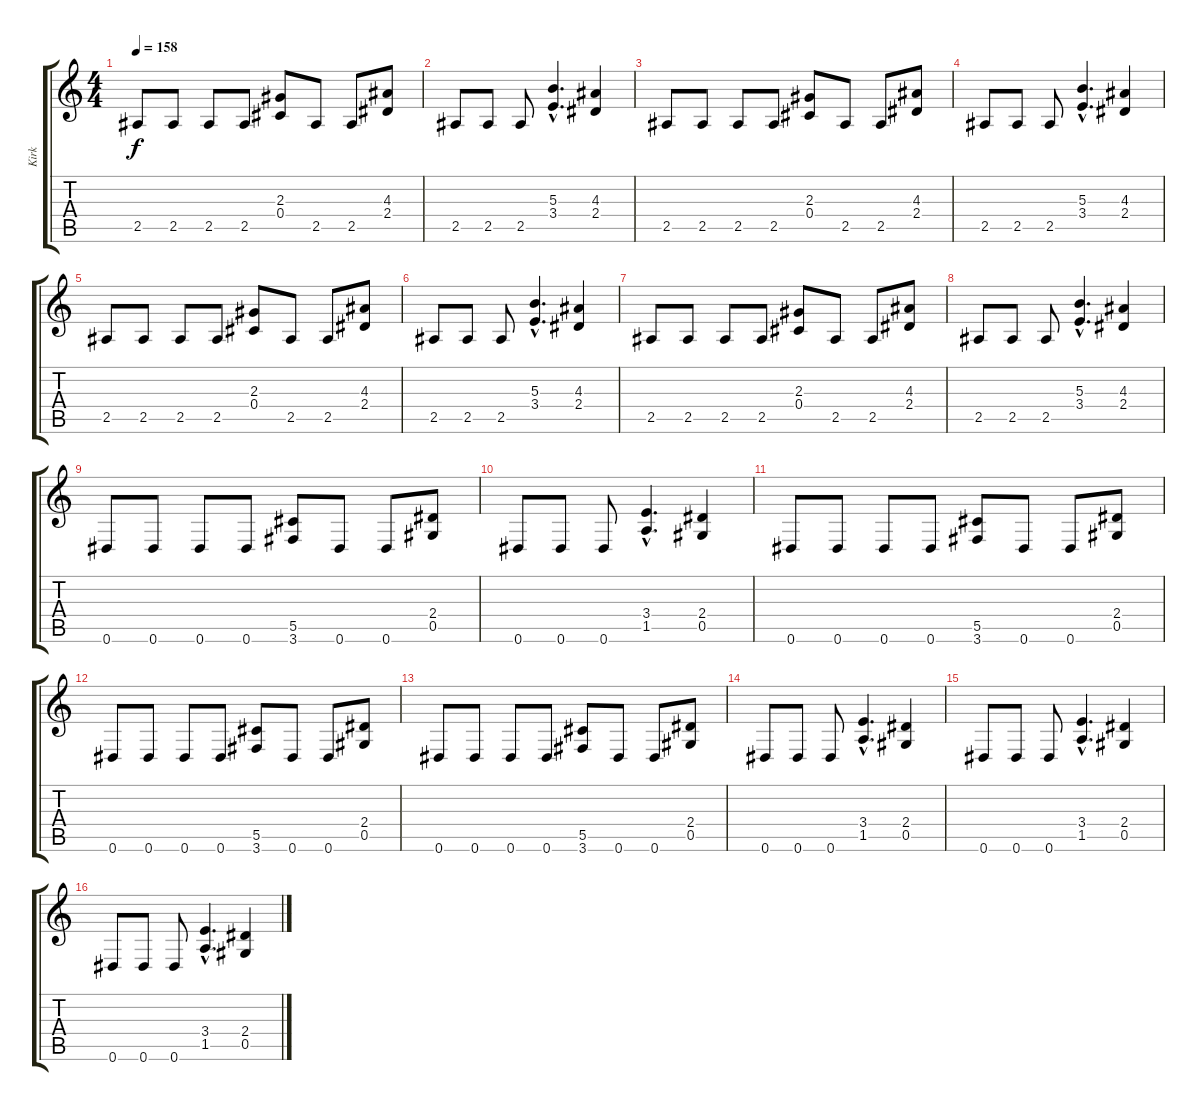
\track ("Kirk" "Kirk") {instrument distortionguitar}
\staff {score tabs}
\tuning (Eb4 Bb3 Gb3 Db3 Ab2 Eb2) {hide}
\ts (4 4)
\tempo 158
\clef g2
\ks c
2.5.8{dy f} 2.5.8 2.5.8 2.5.8 (2.3 0.4).8 2.5.8 2.5.8 (4.3 2.4).8 |
2.5.8 2.5.8 2.5.8 (5.3{hac} 3.4{hac}).4{d} (4.3 2.4).4 |
2.5.8 2.5.8 2.5.8 2.5.8 (2.3 0.4).8 2.5.8 2.5.8 (4.3 2.4).8 |
2.5.8 2.5.8 2.5.8 (5.3{hac} 3.4{hac}).4{d} (4.3 2.4).4 |
2.5.8 2.5.8 2.5.8 2.5.8 (2.3 0.4).8 2.5.8 2.5.8 (4.3 2.4).8 |
2.5.8 2.5.8 2.5.8 (5.3{hac} 3.4{hac}).4{d} (4.3 2.4).4 |
2.5.8 2.5.8 2.5.8 2.5.8 (2.3 0.4).8 2.5.8 2.5.8 (4.3 2.4).8 |
2.5.8 2.5.8 2.5.8 (5.3{hac} 3.4{hac}).4{d} (4.3 2.4).4 |
0.6.8 0.6.8 0.6.8 0.6.8 (5.5 3.6).8 0.6.8 0.6.8 (2.4 0.5).8 |
0.6.8 0.6.8 0.6.8 (3.4{hac} 1.5{hac}).4{d} (2.4 0.5).4 |
0.6.8 0.6.8 0.6.8 0.6.8 (5.5 3.6).8 0.6.8 0.6.8 (2.4 0.5).8 |
0.6.8 0.6.8 0.6.8 0.6.8 (5.5 3.6).8 0.6.8 0.6.8 (2.4 0.5).8 |
0.6.8 0.6.8 0.6.8 0.6.8 (5.5 3.6).8 0.6.8 0.6.8 (2.4 0.5).8 |
0.6.8 0.6.8 0.6.8 (3.4{hac} 1.5{hac}).4{d} (2.4 0.5).4 |
0.6.8 0.6.8 0.6.8 (3.4{hac} 1.5{hac}).4{d} (2.4 0.5).4 |
0.6.8 0.6.8 0.6.8 (3.4{hac} 1.5{hac}).4{d} (2.4 0.5).4
